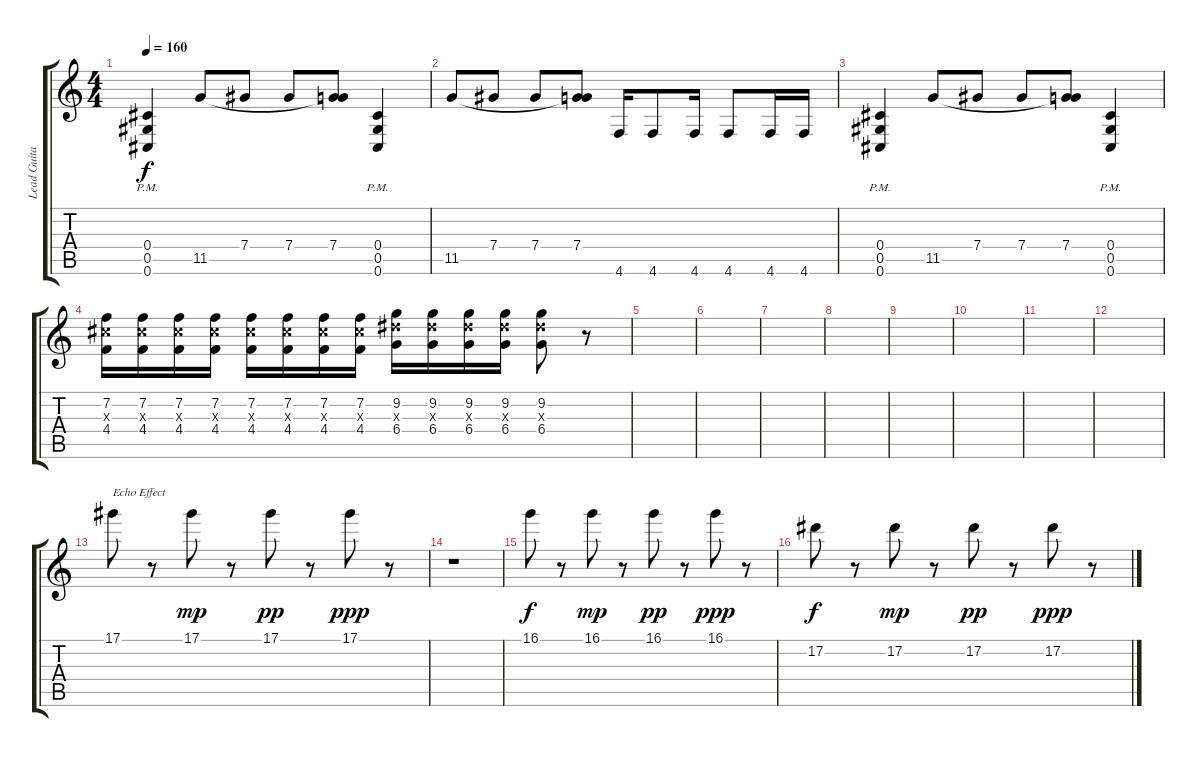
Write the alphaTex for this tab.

\track ("Lead Guitar (Drop C#)" "Lead Guita") {instrument distortionguitar}
\staff {score tabs}
\tuning (Eb4 Bb3 Gb3 Db3 Ab2 Db2) {hide}
\ts (4 4)
\tempo 160
\clef g2
\ks c
(0.4{pm} 0.5{pm} 0.6{pm}).4{dy f} 11.5.8 7.4.8 7.4.8 (7.4 11.5{t}).8 (0.4{pm} 0.5{pm} 0.6{pm}).4 |
11.5.8 7.4.8 7.4.8 (7.4 11.5{t}).8 4.6.16 4.6.8 4.6.16 4.6.8 4.6.16 4.6.16 |
(0.4{pm} 0.5{pm} 0.6{pm}).4 11.5.8 7.4.8 7.4.8 (7.4 11.5{t}).8 (0.4{pm} 0.5{pm} 0.6{pm}).4 |
(7.2 7.3{x} 4.4).16 (7.2 7.3{x} 4.4).16 (7.2 7.3{x} 4.4).16 (7.2 7.3{x} 4.4).16 (7.2 7.3{x} 4.4).16 (7.2 7.3{x} 4.4).16 (7.2 7.3{x} 4.4).16 (7.2 7.3{x} 4.4).16 (9.2 9.3{x} 6.4).16 (9.2 9.3{x} 6.4).16 (9.2 9.3{x} 6.4).16 (9.2 9.3{x} 6.4).16 (9.2 9.3{x} 6.4).8 r.8 |
|
|
|
|
|
|
|
|
17.1.8{txt "Echo Effect"} r.8 17.1.8{dy mp} r.8 17.1.8{dy pp} r.8 17.1.8{dy ppp} r.8 |
r.1 |
16.1.8{dy f} r.8 16.1.8{dy mp} r.8 16.1.8{dy pp} r.8 16.1.8{dy ppp} r.8 |
17.2.8{dy f} r.8 17.2.8{dy mp} r.8 17.2.8{dy pp} r.8 17.2.8{dy ppp} r.8
